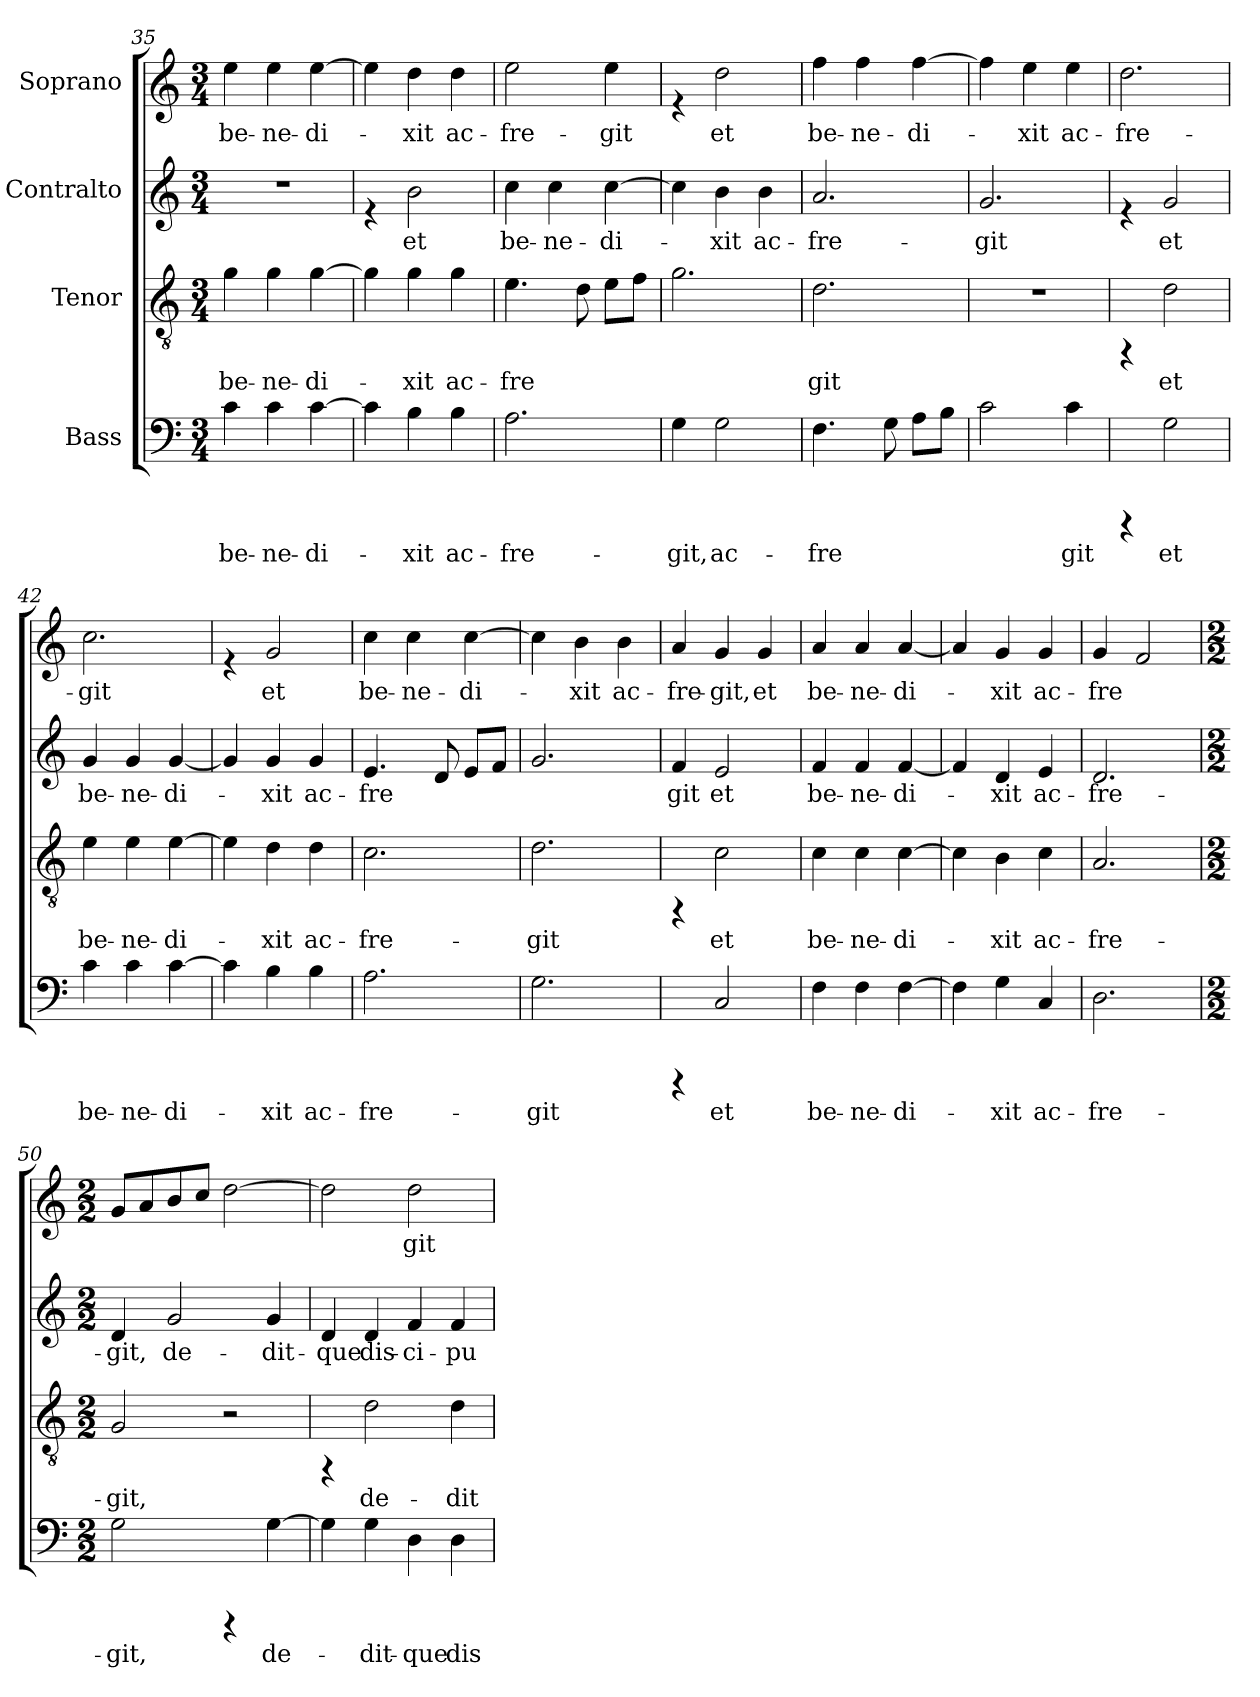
**kern	**text	**kern	**text	**kern	**text	**kern	**text
*part4	*part4	*part3	*part3	*part2	*part2	*part1	*part1
*staff4	*staff4	*staff3	*staff3	*staff2	*staff2	*staff1	*staff1
*I"Bass	*	*I"Tenor	*	*I"Contralto	*	*I"Soprano	*
!!LO:LB:g=z
*clefF4	*	*clefGv2	*	*clefG2	*	*clefG2	*
*k[]	*	*k[]	*	*	*	*	*
*C:	*	*C:	*	*	*	*	*
*M3/4	*	*M3/4	*	*M3/4	*	*M3/4	*
=35	=35	=35	=35	=35	=35	=35	=35
!	!LO:LY:b:cj	!	!LO:LY:b:cj	!	!	!	!LO:LY:b:cj
4c\	be-	4g\	be-	2.r	.	4ee\	be-
!	!LO:LY:b:cj	!	!LO:LY:b:cj	!	!	!	!LO:LY:b:cj
4c\	-ne-	4g\	-ne-	.	.	4ee\	-ne-
!	!LO:LY:b:cj	!	!LO:LY:b:cj	!	!	!	!LO:LY:b:cj
[>4c\	-di-	[>4g\	-di-	.	.	[>4ee\	-di-
!!LO:LB:g=z
=36	=36	=36	=36	=36	=36	=36	=36
4c\]	.	4g\]	.	4re	.	4ee\]	.
!	!LO:LY:b:cj	!	!LO:LY:b:cj	!	!LO:LY:b:cj	!	!LO:LY:b:cj
4B\	-xit	4g\	-xit	2b\	et	4dd\	-xit
!	!LO:LY:b:cj	!	!LO:LY:b:cj	!	!	!	!LO:LY:b:cj
4B\	ac-	4g\	ac-	.	.	4dd\	ac-
=37	=37	=37	=37	=37	=37	=37	=37
!	!LO:LY:b:cj	!	!LO:LY:b:cj	!	!LO:LY:b:cj	!	!LO:LY:b:cj
2.A\	-fre-	4.e\	-fre-	4cc\	be-	2ee\	-fre-
!	!	!	!	!	!LO:LY:b:cj	!	!
.	.	.	.	4cc\	-ne-	.	.
!	!	!	!LO:LY:b:cj	!	!	!	!
.	.	8d\	--	.	.	.	.
!	!	!	!LO:LY:b:cj	!	!LO:LY:b:cj	!	!LO:LY:b:cj
.	.	8e\L	--	[>4cc\	-di-	4ee\	-git
!	!	!	!LO:LY:b:cj	!	!	!	!
.	.	8f\J	--	.	.	.	.
=38	=38	=38	=38	=38	=38	=38	=38
!	!LO:LY:b:cj	!	!LO:LY:b:cj	!	!	!	!
4G\	-git,	2.g\	--	4cc\]	.	4re	.
!	!LO:LY:b:cj	!	!	!	!LO:LY:b:cj	!	!LO:LY:b:cj
2G\	ac-	.	.	4b\	-xit	2dd\	et
!	!	!	!	!	!LO:LY:b:cj	!	!
.	.	.	.	4b\	ac-	.	.
=39	=39	=39	=39	=39	=39	=39	=39
!	!LO:LY:b:cj	!	!LO:LY:b:cj	!	!LO:LY:b:cj	!	!LO:LY:b:cj
4.F\	-fre-	2.d\	-git	2.a/	-fre-	4ff\	be-
!	!	!	!	!	!	!	!LO:LY:b:cj
.	.	.	.	.	.	4ff\	-ne-
!	!LO:LY:b:cj	!	!	!	!	!	!
8G\	--	.	.	.	.	.	.
!	!LO:LY:b:cj	!	!	!	!	!	!LO:LY:b:cj
8A\L	--	.	.	.	.	[>4ff\	-di-
!	!LO:LY:b:cj	!	!	!	!	!	!
8B\J	--	.	.	.	.	.	.
=40	=40	=40	=40	=40	=40	=40	=40
!	!LO:LY:b:cj	!	!	!	!LO:LY:b:cj	!	!
2c\	--	2.r	.	2.g/	-git	4ff\]	.
!	!	!	!	!	!	!	!LO:LY:b:cj
.	.	.	.	.	.	4ee\	-xit
!	!LO:LY:b:cj	!	!	!	!	!	!LO:LY:b:cj
4c\	-git	.	.	.	.	4ee\	ac-
=41	=41	=41	=41	=41	=41	=41	=41
!	!	!	!	!	!	!	!LO:LY:b:cj
4rBBBB	.	4rEE	.	4re	.	2.dd\	-fre-
!	!LO:LY:b:cj	!	!LO:LY:b:cj	!	!LO:LY:b:cj	!	!
2G\	et	2d\	et	2g/	et	.	.
=42	=42	=42	=42	=42	=42	=42	=42
!	!LO:LY:b:cj	!	!LO:LY:b:cj	!	!LO:LY:b:cj	!	!LO:LY:b:cj
4c\	be-	4e\	be-	4g/	be-	2.cc\	-git
!	!LO:LY:b:cj	!	!LO:LY:b:cj	!	!LO:LY:b:cj	!	!
4c\	-ne-	4e\	-ne-	4g/	-ne-	.	.
!	!LO:LY:b:cj	!	!LO:LY:b:cj	!	!LO:LY:b:cj	!	!
[>4c\	-di-	[>4e\	-di-	[<4g/	-di-	.	.
!!LO:LB:g=z
=43	=43	=43	=43	=43	=43	=43	=43
4c\]	.	4e\]	.	4g/]	.	4re	.
!	!LO:LY:b:cj	!	!LO:LY:b:cj	!	!LO:LY:b:cj	!	!LO:LY:b:cj
4B\	-xit	4d\	-xit	4g/	-xit	2g/	et
!	!LO:LY:b:cj	!	!LO:LY:b:cj	!	!LO:LY:b:cj	!	!
4B\	ac-	4d\	ac-	4g/	ac-	.	.
=44	=44	=44	=44	=44	=44	=44	=44
!	!LO:LY:b:cj	!	!LO:LY:b:cj	!	!LO:LY:b:cj	!	!LO:LY:b:cj
2.A\	-fre-	2.c\	-fre-	4.e/	-fre-	4cc\	be-
!	!	!	!	!	!	!	!LO:LY:b:cj
.	.	.	.	.	.	4cc\	-ne-
!	!	!	!	!	!LO:LY:b:cj	!	!
.	.	.	.	8d/	--	.	.
!	!	!	!	!	!LO:LY:b:cj	!	!LO:LY:b:cj
.	.	.	.	8e/L	--	[>4cc\	-di-
!	!	!	!	!	!LO:LY:b:cj	!	!
.	.	.	.	8f/J	--	.	.
=45	=45	=45	=45	=45	=45	=45	=45
!	!LO:LY:b:cj	!	!LO:LY:b:cj	!	!LO:LY:b:cj	!	!
2.G\	-git	2.d\	-git	2.g/	--	4cc\]	.
!	!	!	!	!	!	!	!LO:LY:b:cj
.	.	.	.	.	.	4b\	-xit
!	!	!	!	!	!	!	!LO:LY:b:cj
.	.	.	.	.	.	4b\	ac-
=46	=46	=46	=46	=46	=46	=46	=46
!	!	!	!	!	!LO:LY:b:cj	!	!LO:LY:b:cj
4rBBBB	.	4rEE	.	4f/	-git	4a/	-fre-
!	!LO:LY:b:cj	!	!LO:LY:b:cj	!	!LO:LY:b:cj	!	!LO:LY:b:cj
2C/	et	2c\	et	2e/	et	4g/	-git,
!	!	!	!	!	!	!	!LO:LY:b:cj
.	.	.	.	.	.	4g/	et
=47	=47	=47	=47	=47	=47	=47	=47
!	!LO:LY:b:cj	!	!LO:LY:b:cj	!	!LO:LY:b:cj	!	!LO:LY:b:cj
4F\	be-	4c\	be-	4f/	be-	4a/	be-
!	!LO:LY:b:cj	!	!LO:LY:b:cj	!	!LO:LY:b:cj	!	!LO:LY:b:cj
4F\	-ne-	4c\	-ne-	4f/	-ne-	4a/	-ne-
!	!LO:LY:b:cj	!	!LO:LY:b:cj	!	!LO:LY:b:cj	!	!LO:LY:b:cj
[>4F\	-di-	[>4c\	-di-	[<4f/	-di-	[<4a/	-di-
=48	=48	=48	=48	=48	=48	=48	=48
4F\]	.	4c\]	.	4f/]	.	4a/]	.
!	!LO:LY:b:cj	!	!LO:LY:b:cj	!	!LO:LY:b:cj	!	!LO:LY:b:cj
4G\	-xit	4B\	-xit	4d/	-xit	4g/	-xit
!	!LO:LY:b:cj	!	!LO:LY:b:cj	!	!LO:LY:b:cj	!	!LO:LY:b:cj
4C/	ac-	4c\	ac-	4e/	ac-	4g/	ac-
=49	=49	=49	=49	=49	=49	=49	=49
!	!LO:LY:b:cj	!	!LO:LY:b:cj	!	!LO:LY:b:cj	!	!LO:LY:b:cj
2.D\	-fre-	2.A/	-fre-	2.d/	-fre-	4g/	-fre-
!	!	!	!	!	!	!	!LO:LY:b:cj
.	.	.	.	.	.	2f/	--
!!LO:PB:g=z
=50	=50	=50	=50	=50	=50	=50	=50
*M2/2	*	*M2/2	*	*M2/2	*	*M2/2	*
!	!LO:LY:b:cj	!	!LO:LY:b:cj	!	!LO:LY:b:cj	!	!LO:LY:b:cj
2G\	-git,	2G/	-git,	4d/	-git,	8g/L	--
!	!	!	!	!	!	!	!LO:LY:b:cj
.	.	.	.	.	.	8a/	--
!	!	!	!	!	!LO:LY:b:cj	!	!LO:LY:b:cj
.	.	.	.	2g/	de-	8b/	--
!	!	!	!	!	!	!	!LO:LY:b:cj
.	.	.	.	.	.	8cc/J	--
!	!	!	!	!	!	!	!LO:LY:b:cj
4rBBBB	.	2r	.	.	.	[>2dd\	--
!	!LO:LY:b:cj	!	!	!	!LO:LY:b:cj	!	!
[>4G\	de-	.	.	4g/	-dit-	.	.
=51	=51	=51	=51	=51	=51	=51	=51
!	!	!	!	!	!LO:LY:b:cj	!	!
4G\]	.	4rEE	.	4d/	-que	2dd\]	.
!	!LO:LY:b:cj	!	!LO:LY:b:cj	!	!LO:LY:b:cj	!	!
4G\	-dit-	2d\	de-	4d/	dis-	.	.
!	!LO:LY:b:cj	!	!	!	!LO:LY:b:cj	!	!LO:LY:b:cj
4D\	-que	.	.	4f/	-ci-	2dd\	-git
!	!LO:LY:b:cj	!	!LO:LY:b:cj	!	!LO:LY:b:cj	!	!
4D\	dis-	4d\	-dit-	4f/	-pu-	.	.
=	=	=	=	=	=	=	=
*-	*-	*-	*-	*-	*-	*-	*-
